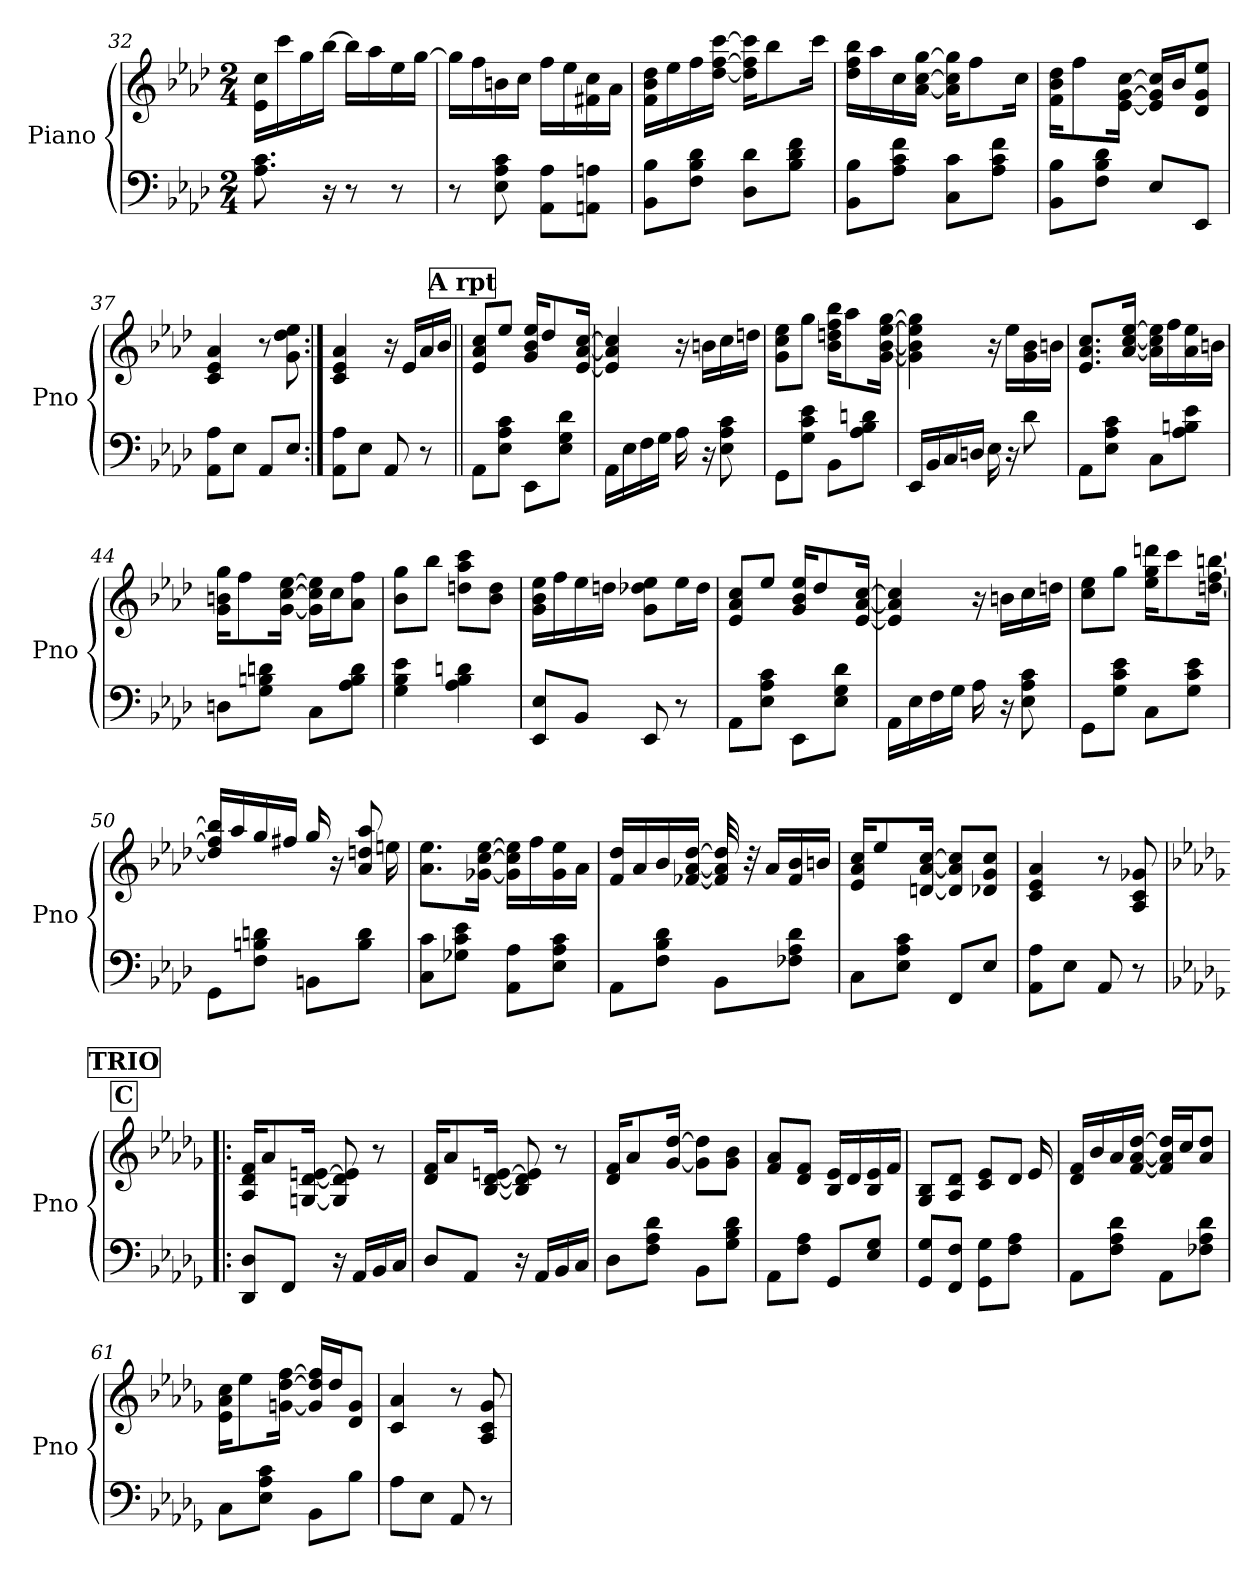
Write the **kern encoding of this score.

**kern	**kern
*part2	*part1
*staff2	*staff1
*I"Piano	*I"Piano
*I'Pno	*I'Pno
*clefF4	*clefG2
*k[b-e-a-d-]	*k[b-e-a-d-]
*M2/4	*M2/4
=32	=32
8.A-\ 8.c\	16e-\ 16cc\LL
.	16ccc\
.	16gg\
16r	[16bb-\JJ
8r	16bb-\LL]
.	16aa-\
8r	16ee-\
.	[16gg\JJ
=33	=33
8r	16gg\LL]
.	16ff\
8E-\ 8A-\ 8c\	16bn\
.	16cc\JJ
8AA-\ 8A-\L	16ff\LL
.	16ee-\
8AAn\ 8An\J	16f#X\ 16cc\
.	16a-\JJ
!!LO:LB:g=z
=34	=34
8BB-\ 8B-\L	16f\ 16b-\ 16dd-\LL
.	16ee-\
8F\ 8B-\ 8d-\J	16ff\
.	[16dd-\ [16ff\ [16ccc\JJ
8D-\ 8d-\L	16dd-\] 16ff\] 16ccc\]KL
.	8bb-\
8B-\ 8d-\ 8f\J	.
.	16ccc\Jk
=35	=35
8BB-\ 8B-\L	16dd-\ 16ff\ 16bb-\LL
.	16aa-\
8A-\ 8c\ 8f\J	16cc\
.	[16a-\ [16cc\ [16gg\JJ
8C\ 8c\L	16a-\] 16cc\] 16gg\]KL
.	8ff\
8A-\ 8c\ 8f\J	.
.	16cc\Jk
=36	=36
8BB-\ 8B-\L	16f\ 16b-\ 16dd-\KL
.	8ff\
8F\ 8B-\ 8d-\J	.
.	[16e-\ [16g\ [16cc\Jk
8E-/L	16e-/] 16g/] 16cc/]LL
.	16b-/J
8EE-/J	8d-/ 8g/ 8ee-/J
=37	=37
8AA-\ 8A-\L	4c/ 4e-/ 4a-/
8E-\J	.
8AA-/L	8r
8E-/J	8g\ 8dd-\ 8ee-\
=38:|!	=38:|!
8AA-\ 8A-\L	4c/ 4e-/ 4a-/
8E-\J	.
8AA-/	16r
.	16e-/LL
8r	16a-/
.	16b-/JJ
!!LO:LB:g=z
!!LO:REH:place=s1:a:B:fs=10:t=A rpt
=39||	=39||
8AA-\L	8e-/ 8a-/ 8cc/L
8E-\ 8A-\ 8c\J	8ee-/J
8EE-\L	16g/ 16b-/ 16ee-/KL
.	8dd-/
8E-\ 8G\ 8d-\J	.
.	[16e-/ [16a-/ [16cc/Jk
=40	=40
16AA-\LL	4e-/] 4a-/] 4cc/]
16E-\	.
16F\	.
16G\JJ	.
16A-\	16r
16r	16bn\LL
8E-\ 8A-\ 8c\	16cc\
.	16ddn\JJ
=41	=41
8GG\L	8g\ 8cc\ 8ee-\L
8G\ 8c\ 8e-\J	8gg\J
8BB-\L	16b-\ 16ddn\ 16ff\ 16bb-\KL
.	8aa-\
8A-\ 8B-\ 8dn\J	.
.	[16g\ [16b-\ [16ee-\ [16gg\Jk
=42	=42
16EE-/LL	4g\] 4b-\] 4ee-\] 4gg\]
16BB-/	.
16C/	.
16Dn/JJ	.
16E-\	16r
16r	16ee-\LL
8d-\	16g\ 16b-\
.	16bn\JJ
!!LO:LB:g=z
=43	=43
8AA-\L	8.e-/ 8.a-/ 8.cc/L
8E-\ 8A-\ 8c\J	.
.	[16a-/ [16cc/ [16ee-/Jk
8C\L	16a-\] 16cc\] 16ee-\]LL
.	16ff\
8A-\ 8Bn\ 8e-\J	16a-\ 16ee-\
.	16bn\JJ
=44	=44
8Dn\L	16g\ 16bn\ 16gg\KL
.	8ff\
8G\ 8Bn\ 8dn\J	.
.	[16g\ [16cc\ [16ee-\Jk
8C\L	16g\] 16cc\] 16ee-\]LL
.	16cc\J
8A-\ 8B\ 8d\J	8a-\ 8ff\J
=45	=45
4G\ 4B-\ 4e-\	8b-\ 8gg\L
.	8bb-\J
4A-\ 4B-\ 4dn\	8ddn\ 8aa-\ 8ccc\L
.	8b-\ 8dd\J
=46	=46
8EE-/ 8E-/L	16g\ 16b-\ 16ee-\LL
.	16ff\
8BB-/J	16ee-\
.	16ddn\JJ
8EE-/	8g\ 8dd-X\ 8ee-\L
8r	16ee-\L
.	16dd-\JJ
!!LO:PB:g=z
=47	=47
8AA-\L	8e-/ 8a-/ 8cc/L
8E-\ 8A-\ 8c\J	8ee-/J
8EE-\L	16g/ 16b-/ 16ee-/KL
.	8dd-/
8E-\ 8G\ 8d-\J	.
.	[16e-/ [16a-/ [16cc/Jk
=48	=48
16AA-\LL	4e-/] 4a-/] 4cc/]
16E-\	.
16F\	.
16G\JJ	.
16A-\	16r
16r	16bn\LL
8E-\ 8A-\ 8c\	16cc\
.	16ddn\JJ
=49	=49
8GG\L	8cc\ 8ee-\L
8G\ 8c\ 8e-\J	8gg\J
8C\L	16ee-\ 16gg\ 16dddn\KL
.	8ccc\
8G\ 8c\ 8e-\J	.
.	[16ddn\ [16ff\ [16bbn\Jk
=50	=50
*	*^
8GG\L	16dd/] 16ff/] 16bb/]LL	4..ryy
.	16aa-/	.
8F\ 8Bn\ 8dn\J	16gg/	.
.	16ff#X/JJ	.
8BBn\L	16gg/	.
.	16r	.
8B\ 8d\J	8a-/ 8ddn/ 8aa-/	.
.	.	16een\
*	*v	*v
!!LO:LB:g=z
=51	=51
8C\ 8c\L	8.a-\ 8.ee-\L
8G-X\ 8c\ 8e-\J	.
.	[16g-X\ [16cc\ [16ee-\Jk
8AA-\ 8A-\L	16g-\] 16cc\] 16ee-\]LL
.	16ff\
8E-\ 8A-\ 8c\J	16g-\ 16ee-\
.	16a-\JJ
=52	=52
8AA-\L	16f/ 16dd-/LL
.	16a-/
8F\ 8B-\ 8d-\J	16b-/
.	[16f-X/ [16a-/ [16dd-/JJ
8BB-\L	32f-/] 32a-/] 32dd-/]
.	32r
.	16a-/LL
8F-X\ 8A-\ 8d-\J	16f-/ 16b-/
.	16bn/JJ
=53	=53
8C\L	16e-/ 16a-/ 16cc/KL
.	8ee-/
8E-\ 8A-\ 8c\J	.
.	[16dn/ [16a-/ [16cc/Jk
8FF/L	8d/] 8a-/] 8cc/]L
8E-/J	8d-X/ 8g/ 8cc/J
=54	=54
8AA-\ 8A-\L	4c/ 4e-/ 4a-/
8E-\J	.
8AA-/	8r
8r	8A-/ 8c/ 8g-X/
!!LO:LB:g=z
!!LO:REH:place=s1:a:B:fs=10:t=C
!!LO:REH:place=s1:a:B:fs=10:t=TRIO
=55!|:	=55!|:
*k[b-e-a-d-g-]	*k[b-e-a-d-g-]
8DD-/ 8D-/L	16A-/ 16d-/ 16f/KL
.	8a-/
8FF/J	.
.	[16Gn/ [16d-/ [16en/Jk
16r	8G/] 8d-/] 8e/]
16AA-/LL	.
16BB-/	8r
16C/JJ	.
=56	=56
8D-/L	16d-/ 16f/KL
.	8a-/
8AA-/J	.
.	[16B-/ [16d-/ [16en/Jk
16r	8B-/] 8d-/] 8e/]
16AA-/LL	.
16BB-/	8r
16C/JJ	.
=57	=57
8D-\L	16d-/ 16f/KL
.	8a-/
8F\ 8A-\ 8d-\J	.
.	[16g-/ [16dd-/Jk
8BB-\L	8g-\] 8dd-\]L
8G-\ 8B-\ 8d-\J	8g-\ 8b-\J
=58	=58
8AA-\L	8f/ 8a-/L
8F\ 8A-\J	8d-/ 8f/J
8GG-/L	16B-/ 16e-/LL
.	16d-/
8E-/ 8G-/J	16B-/ 16e-/
.	16f/JJ
!!LO:LB:g=z
=59	=59
*	*^
8GG-/ 8G-/L	8G-/ 8B-/L	4..ryy
8FF/ 8F/J	8A-/ 8d-/J	.
8GG-\ 8G-\L	8c/ 8e-/L	.
8F\ 8A-\J	8d-/J	.
.	.	16e-/
*	*v	*v
=60	=60
8AA-\L	16d-/ 16f/LL
.	16b-/
8F\ 8A-\ 8d-\J	16a-/
.	[16f/ [16a-/ [16dd-/JJ
8AA-\L	16f/] 16a-/] 16dd-/]LL
.	16cc/J
8F-X\ 8A-\ 8d-\J	8a-/ 8dd-/J
=61	=61
8C\L	16e-\ 16a-\ 16cc\KL
.	8ee-\
8E-\ 8A-\ 8c\J	.
.	[16gn\ [16dd-\ [16ff\Jk
8BB-\L	16g/] 16dd-/] 16ff/]LL
.	16dd-/J
8B-\J	8d-/ 8g/J
=62	=62
8A-\L	4c/ 4a-/
8E-\J	.
8AA-/	8r
8r	8A-/ 8c/ 8g-/
=	=
*-	*-
